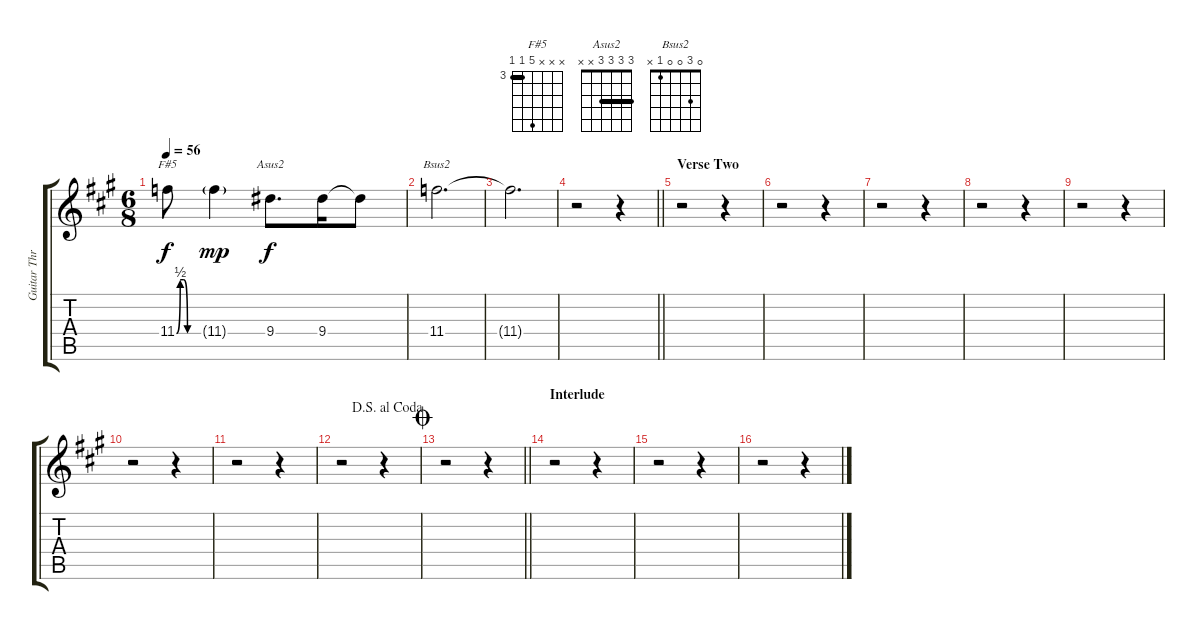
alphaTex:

\track ("Guitar Three" "Guitar Thr") {instrument distortionguitar}
\staff {score tabs}
\tuning (Db4 Ab3 Db3 Gb3 Bb2 Eb2) {hide}
\chord ("F#5" x x x 7 3 3) {firstfret 3 barre 3}
\chord ("Asus2" 3 3 3 3 x x) {barre 3}
\chord ("Bsus2" 0 3 0 0 1 x)
\ts (6 8)
\tempo 56
\clef g2
\ks a
11.4{be (custom 0 0 10 2 20 2 30 0 60 0)}.8{ch "F#5" dy f} 11.4{g}.4{dy mp} 9.4.8{d ch "Asus2" dy f} 9.4.16 9.4{t}.8 |
11.4.2{d ch "Bsus2"} |
11.4{t}.2{d} |
\barLineRight lightlight
r.2 r.4 |
\section ("" "Verse Two")
r.2 r.4 |
r.2 r.4 |
r.2 r.4 |
r.2 r.4 |
r.2 r.4 |
r.2 r.4 |
r.2 r.4 |
\jump dalsegnoalcoda
r.2 r.4 |
\jump coda
\barLineRight lightlight
r.2 r.4 |
\section ("" "Interlude")
r.2 r.4 |
r.2 r.4 |
r.2 r.4
